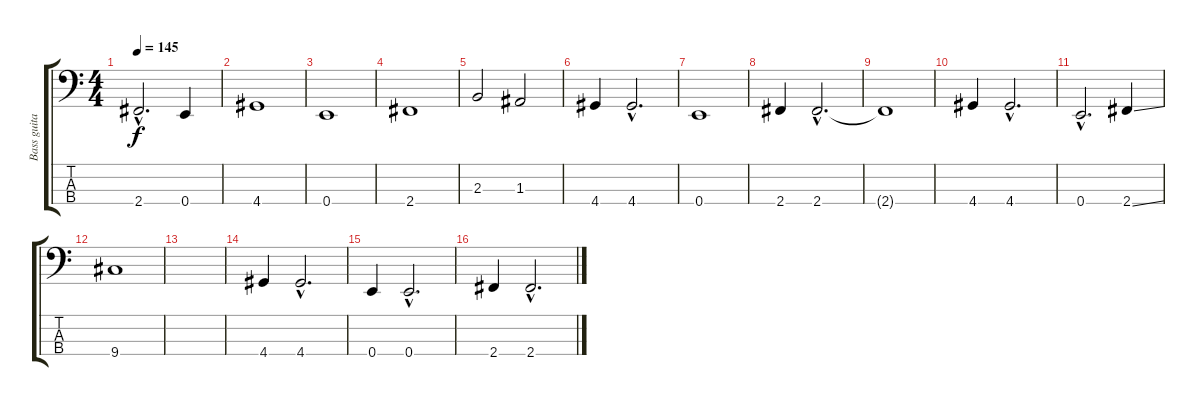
\track ("Bass guitar" "Bass guita") {instrument electricbasspick}
\staff {score tabs}
\tuning (G2 D2 A1 E1) {hide}
\ts (4 4)
\tempo 145
\clef f4
\ks c
2.4{hac t}.2{d dy f} 0.4.4 |
4.4.1 |
0.4.1 |
2.4.1 |
2.3.2 1.3.2 |
4.4.4 4.4{hac}.2{d} |
0.4.1 |
2.4.4 2.4{hac}.2{d} |
2.4{t}.1 |
4.4.4 4.4{hac}.2{d} |
0.4{hac}.2{d} 2.4{ss}.4 |
9.4.1 |
|
4.4.4 4.4{hac}.2{d} |
0.4.4 0.4{hac}.2{d} |
2.4.4 2.4{hac}.2{d}
